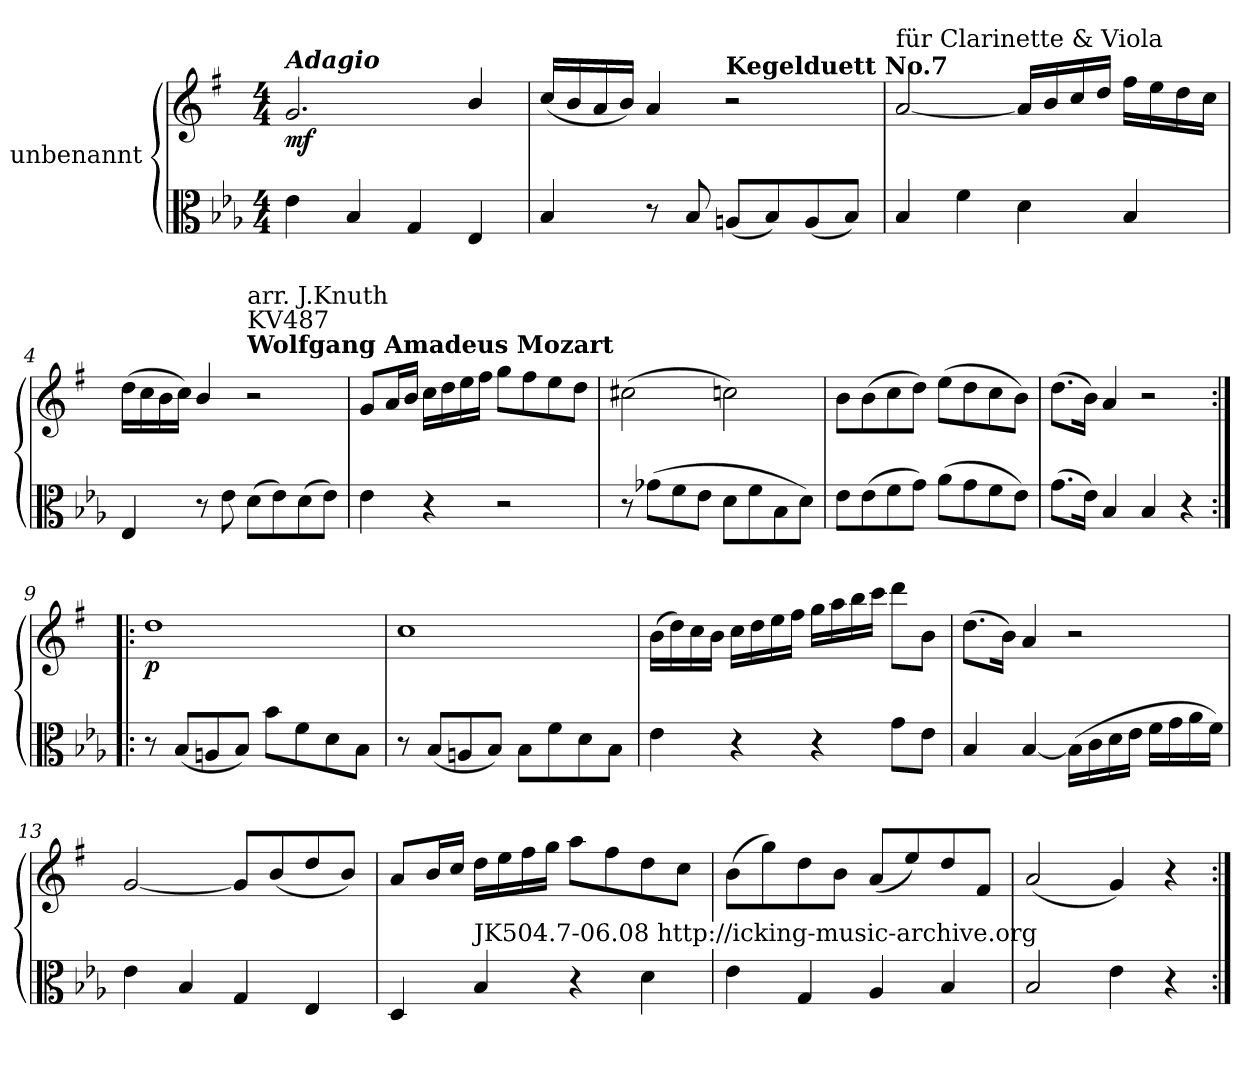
**kern	**kern	**dynam
*part2	*part1	*part1
*staff2	*staff1	*staff1
*I"unbenannt	*I"unbenannt	*
*clefC3	*clefG2	*
*ITrd-1c-2	*ITrd1c2	*
*k[b-]	*k[b-]	*
*M4/4	*M4/4	*
=1	=1	=1
!	!LO:TX:a:Bi:t=Adagio	!
!	!	!LO:DY:b
4f\	2.f/	mf
4c/	.	.
4A/	.	.
4F/	4a/	.
=2	=2	=2
4c/	(16b-/LL	.
.	16a/	.
.	16g/	.
.	16a/JJ)	.
8r	4g/	.
8c/	.	.
!	!LO:TX:a:B:t=Kegelduett No.7	!
(8Bn/L	2r	.
8c/)	.	.
(8B/	.	.
8c/J)	.	.
!!LO:LB:g=z
=3	=3	=3
!	!LO:TX:a:t=für Clarinette & Viola	!
4c/	[2g/	.
4g\	.	.
4e\	16g/LL]	.
.	16a/	.
.	16b-/	.
.	16cc/JJ	.
4c/	16ee\LL	.
.	16dd\	.
.	16cc\	.
.	16b-\JJ	.
=4	=4	=4
4F/	(16cc\LL	.
.	16b-\	.
.	16a\	.
.	16b-\JJ)	.
8r	4a/	.
8f\	.	.
!	!LO:TX:a:B:t=Wolfgang Amadeus Mozart	!
!	!LO:TX:a:t=KV487	!
!	!LO:TX:a:t=arr. J.Knuth	!
(8e\L	2r	.
8f\)	.	.
(8e\	.	.
8f\J)	.	.
!!LO:LB:g=z
=5	=5	=5
4f\	8f/L	.
.	16g/L	.
.	16a/JJ	.
4r	16b-\LL	.
.	16cc\	.
.	16dd\	.
.	16ee\JJ	.
2r	8ff\L	.
.	8ee\	.
.	8dd\	.
.	8cc\J	.
=6	=6	=6
8r	(2bn\	.
(8a-X\L	.	.
8g\	.	.
8f\J	.	.
8e\L	2b-X\)	.
8g\	.	.
8c\	.	.
8e\J)	.	.
!!LO:LB:g=z
=7	=7	=7
8f\L	8a\L	.
(8f\	(8a\	.
8g\	8b-\	.
8a\J)	8cc\J)	.
(8b-\L	(8dd\L	.
8a\	8cc\	.
8g\	8b-\	.
8f\J)	8a\J)	.
=8	=8	=8
(8.a\L	(8.cc\L	.
16f\Jk)	16a\Jk)	.
4c/	4g/	.
4c/	2r	.
4r	.	.
!!LO:LB:g=z
=9:|!|:	=9:|!|:	=9:|!|:
!	!	!LO:DY:b
8r	1cc	p
(8c/L	.	.
8Bn/	.	.
8c/J)	.	.
8cc\L	.	.
8g\	.	.
8e\	.	.
8c\J	.	.
=10	=10	=10
8r	1b-	.
(8c/L	.	.
8Bn/	.	.
8c/J)	.	.
8c\L	.	.
8g\	.	.
8e\	.	.
8c\J	.	.
!!LO:LB:g=z
=11	=11	=11
4f\	(16a\LL	.
.	16cc\)	.
.	16b-\	.
.	16a\JJ	.
4r	16b-\LL	.
.	16cc\	.
.	16dd\	.
.	16ee\JJ	.
4r	16ff\LL	.
.	16gg\	.
.	16aa\	.
.	16bb-\JJ	.
8a\L	8ccc\L	.
8f\J	8a\J	.
!!LO:PB:g=z
=12	=12	=12
4c/	(8.cc\L	.
.	16a\Jk)	.
[4c/	4g/	.
(16c\LL]	2r	.
16d\	.	.
16e\	.	.
16f\JJ	.	.
16g\LL	.	.
16a\	.	.
16b-\	.	.
16g\JJ)	.	.
!!LO:LB:g=z
=13	=13	=13
4f\	[2f/	.
4c/	.	.
4A/	8f/L]	.
.	(8a/	.
4F/	8cc/	.
.	8a/J)	.
=14	=14	=14
4E/	8g/L	.
.	16a/L	.
.	16b-/JJ	.
!LO:TX:a:t=JK504.7-06.08 http&colon;//icking-music-archive.org	!	!
4c/	16cc\LL	.
.	16dd\	.
.	16ee\	.
.	16ff\JJ	.
4r	8gg\L	.
.	8ee\	.
4e\	8cc\	.
.	8b-\J	.
!!LO:LB:g=z
=15	=15	=15
4f\	(8a\L	.
.	8ff\)	.
4A/	8cc\	.
.	8a\J	.
4B-/	(8g/L	.
.	8dd/)	.
4c/	8cc/	.
.	8e/J	.
=16	=16	=16
2c/	(2g/	.
4f\	4f/)	.
4r	4r	.
=:|!	=:|!	=:|!
*-	*-	*-
